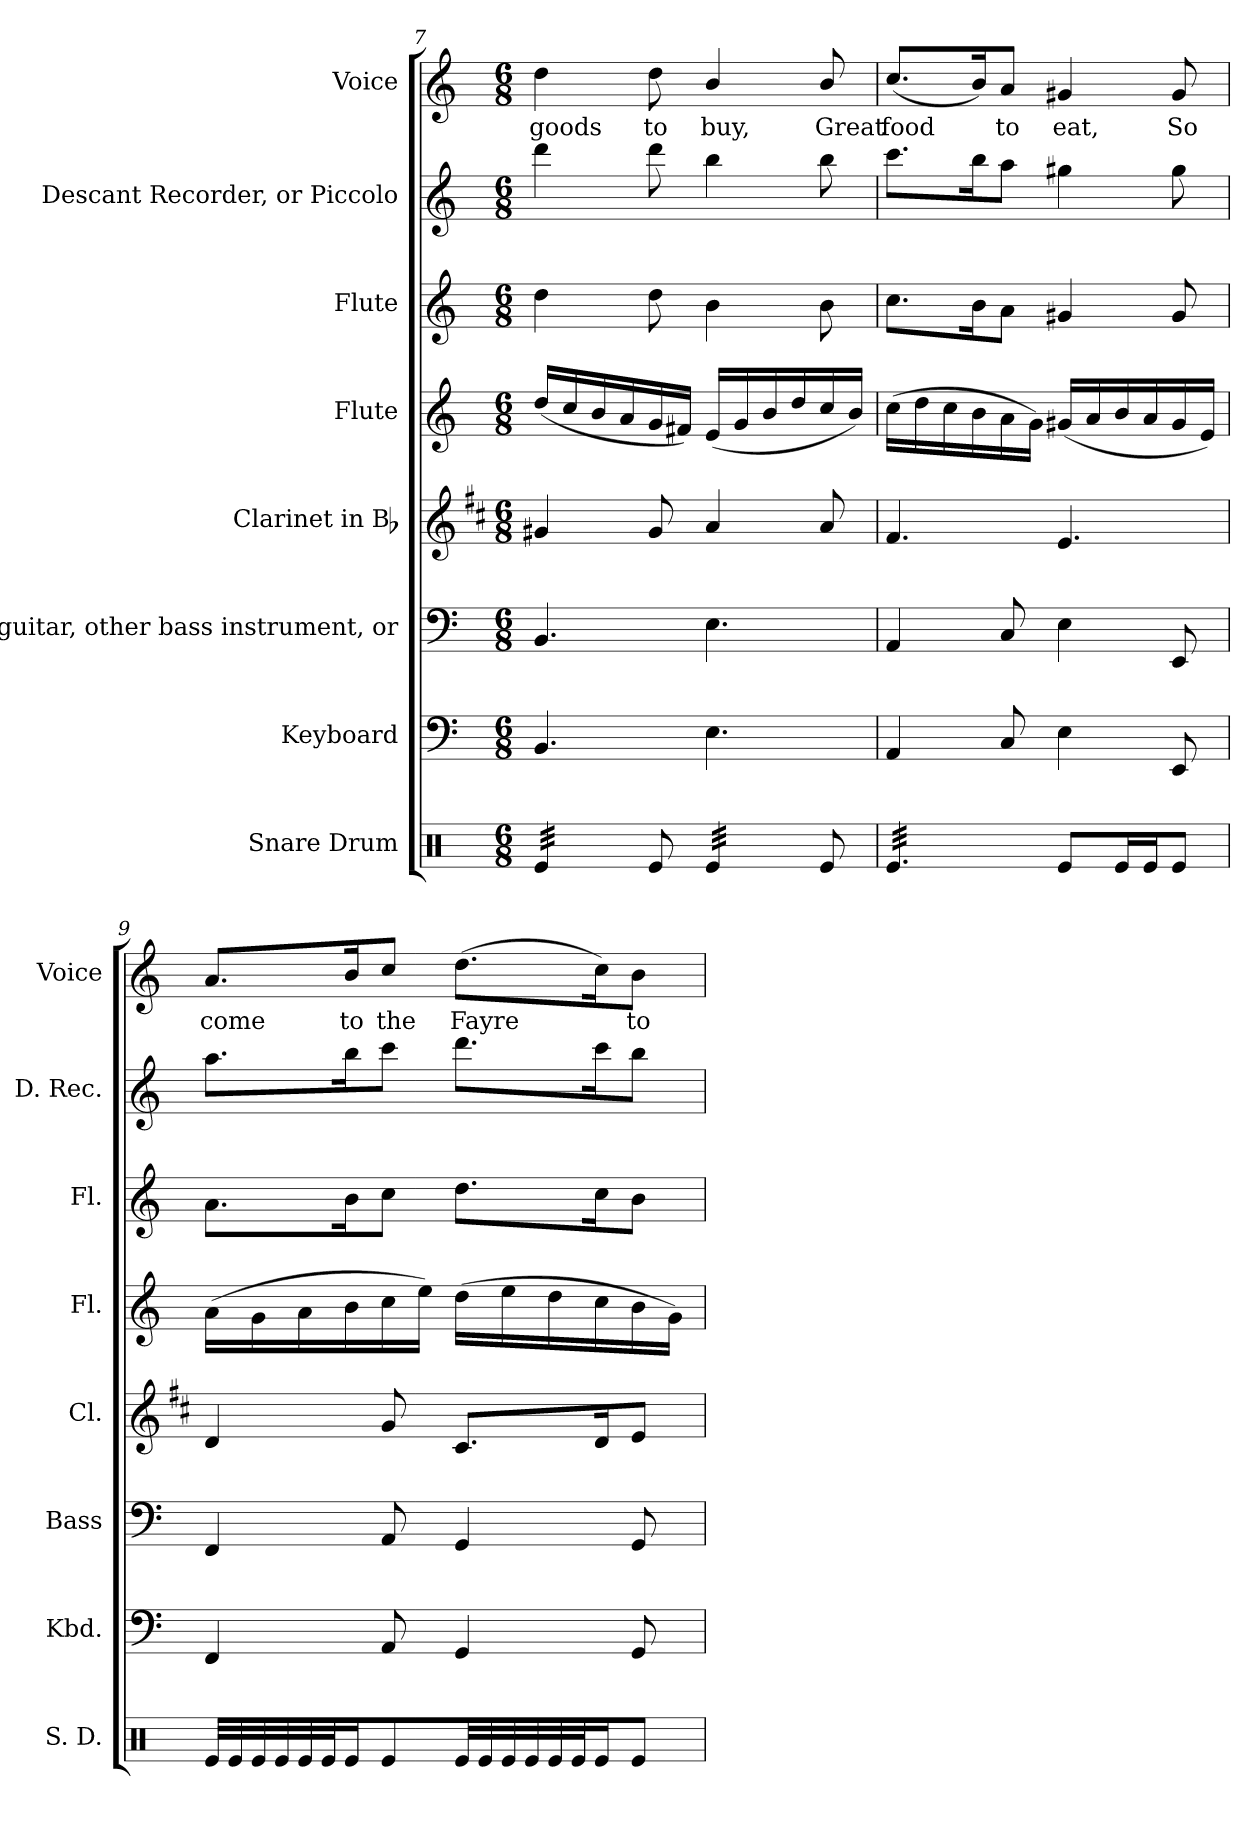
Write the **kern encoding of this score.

**kern	**kern	**kern	**kern	**kern	**kern	**kern	**kern	**text
*part8	*part7	*part6	*part5	*part4	*part3	*part2	*part1	*part1
*staff8	*staff7	*staff6	*staff5	*staff4	*staff3	*staff2	*staff1	*staff1
*I"Snare Drum	*I"Keyboard	*I"Bass guitar, other bass instrument,  or	*I"Clarinet in Bb	*I"Flute	*I"Flute	*I"Descant Recorder, or Piccolo	*I"Voice	*
*I'S. D.	*I'Kbd.	*I'Bass	*I'Cl.	*I'Fl.	*I'Fl.	*I'D. Rec.	*I'Voice	*
*clefX	*clefF4	*clefF4	*clefG2	*clefG2	*clefG2	*clefG2	*clefG2	*
*	*	*ITrd7c12	*ITrd1c2	*	*	*ITrd-7c-12	*	*
*k[]	*k[]	*k[]	*k[]	*k[]	*k[]	*k[]	*k[]	*
*C:	*C:	*C:	*C:	*C:	*C:	*C:	*C:	*
*M6/8	*M6/8	*M6/8	*M6/8	*M6/8	*M6/8	*M6/8	*M6/8	*
=7	=7	=7	=7	=7	=7	=7	=7	=7
!	!	!	!	!	!	!	!	!LO:LY:b:color=#000000
*tremolo	*	*	*	*	*	*	*	*
32Rei/LLL	4.BBi/	4.BBBi/	4f#Xi/	(16ddi/LL	4ddi\	4ddddi\	4ddi\	goods
32Rei/	.	.	.	.	.	.	.	.
32Rei/	.	.	.	16cci/	.	.	.	.
32Rei/	.	.	.	.	.	.	.	.
32Rei/	.	.	.	16bi/	.	.	.	.
32Rei/	.	.	.	.	.	.	.	.
32Rei/	.	.	.	16ai/	.	.	.	.
32Rei/JJJ	.	.	.	.	.	.	.	.
*Xtremolo	*	*	*	*	*	*	*	*
!	!	!	!	!	!	!	!	!LO:LY:b:color=#000000
8Rei/	.	.	8f#i/	16gi/	8ddi\	8ddddi\	8ddi\	to
.	.	.	.	16f#Xi/JJ)	.	.	.	.
!	!	!	!	!	!	!	!	!LO:LY:b:color=#000000
*tremolo	*	*	*	*	*	*	*	*
32Rei/LLL	4.Ei\	4.EEi\	4gi/	(16ei/LL	4bi\	4bbbi\	4bi/	buy,
32Rei/	.	.	.	.	.	.	.	.
32Rei/	.	.	.	16gi/	.	.	.	.
32Rei/	.	.	.	.	.	.	.	.
32Rei/	.	.	.	16bi/	.	.	.	.
32Rei/	.	.	.	.	.	.	.	.
32Rei/	.	.	.	16ddi/	.	.	.	.
32Rei/JJJ	.	.	.	.	.	.	.	.
*Xtremolo	*	*	*	*	*	*	*	*
!	!	!	!	!	!	!	!	!LO:LY:b:color=#000000
8Rei/	.	.	8gi/	16cci/	8bi\	8bbbi\	8bi/	Great
.	.	.	.	16bi/JJ)	.	.	.	.
=8	=8	=8	=8	=8	=8	=8	=8	=8
!	!	!	!	!	!	!	!	!LO:LY:b:color=#000000
*tremolo	*	*	*	*	*	*	*	*
32Rei/LLL	4AAi/	4AAAi/	4.ei/	(16cci\LL	8.cci\L	8.cccci\L	(8.cci/L	food
32Rei/	.	.	.	.	.	.	.	.
32Rei/	.	.	.	16ddi\	.	.	.	.
32Rei/	.	.	.	.	.	.	.	.
32Rei/	.	.	.	16cci\	.	.	.	.
32Rei/	.	.	.	.	.	.	.	.
32Rei/	.	.	.	16bi\	16bi\K	16bbbi\K	16bi/K)	.
32Rei/	.	.	.	.	.	.	.	.
!	!	!	!	!	!	!	!	!LO:LY:b:color=#000000
32Rei/	8Ci/	8CCi/	.	16ai\	8ai\J	8aaai\J	8ai/J	to
32Rei/	.	.	.	.	.	.	.	.
32Rei/	.	.	.	16gi\JJ)	.	.	.	.
32Rei/JJJ	.	.	.	.	.	.	.	.
*Xtremolo	*	*	*	*	*	*	*	*
!	!	!	!	!	!	!	!	!LO:LY:b:color=#000000
8Rei/L	4Ei\	4EEi\	4.di/	(16g#Xi/LL	4g#Xi/	4ggg#Xi\	4g#Xi/	eat,
.	.	.	.	16ai/	.	.	.	.
16Rei/L	.	.	.	16bi/	.	.	.	.
16Rei/J	.	.	.	16ai/	.	.	.	.
!	!	!	!	!	!	!	!	!LO:LY:b:color=#000000
8Rei/J	8EEi/	8EEEi/	.	16g#i/	8g#i/	8ggg#i\	8g#i/	So
.	.	.	.	16ei/JJ)	.	.	.	.
=9	=9	=9	=9	=9	=9	=9	=9	=9
!	!	!	!	!	!	!	!	!LO:LY:b:color=#000000
*tremolo	*	*	*	*	*	*	*	*
32Rei/LLL	4FFi/	4FFFi/	4ci/	(16ai\LL	8.ai\L	8.aaai\L	8.ai/L	come
32Rei/	.	.	.	.	.	.	.	.
32Rei/	.	.	.	16gi\	.	.	.	.
32Rei/	.	.	.	.	.	.	.	.
32Rei/	.	.	.	16ai\	.	.	.	.
32Rei/JJJ	.	.	.	.	.	.	.	.
*Xtremolo	*	*	*	*	*	*	*	*
!	!	!	!	!	!	!	!	!LO:LY:b:color=#000000
16Rei/K	.	.	.	16bi\	16bi\K	16bbbi\K	16bi/K	to
!	!	!	!	!	!	!	!	!LO:LY:b:color=#000000
8Rei/J	8AAi/	8AAAi/	8fi/	16cci\	8cci\J	8cccci\J	8cci/J	the
.	.	.	.	16eei\JJ)	.	.	.	.
!	!	!	!	!	!	!	!	!LO:LY:b:color=#000000
*tremolo	*	*	*	*	*	*	*	*
32Rei/LLL	4GGi/	4GGGi/	8.Bi/L	(16ddi\LL	8.ddi\L	8.ddddi\L	(8.ddi\L	Fayre
32Rei/	.	.	.	.	.	.	.	.
32Rei/	.	.	.	16eei\	.	.	.	.
32Rei/	.	.	.	.	.	.	.	.
32Rei/	.	.	.	16ddi\	.	.	.	.
32Rei/JJJ	.	.	.	.	.	.	.	.
*Xtremolo	*	*	*	*	*	*	*	*
16Rei/K	.	.	16ci/K	16cci\	16cci\K	16cccci\K	16cci\K)	.
!	!	!	!	!	!	!	!	!LO:LY:b:color=#000000
8Rei/J	8GGi/	8GGGi/	8di/J	16bi\	8bi\J	8bbbi\J	8bi\J	to-
.	.	.	.	16gi\JJ)	.	.	.	.
=	=	=	=	=	=	=	=	=
*-	*-	*-	*-	*-	*-	*-	*-	*-
